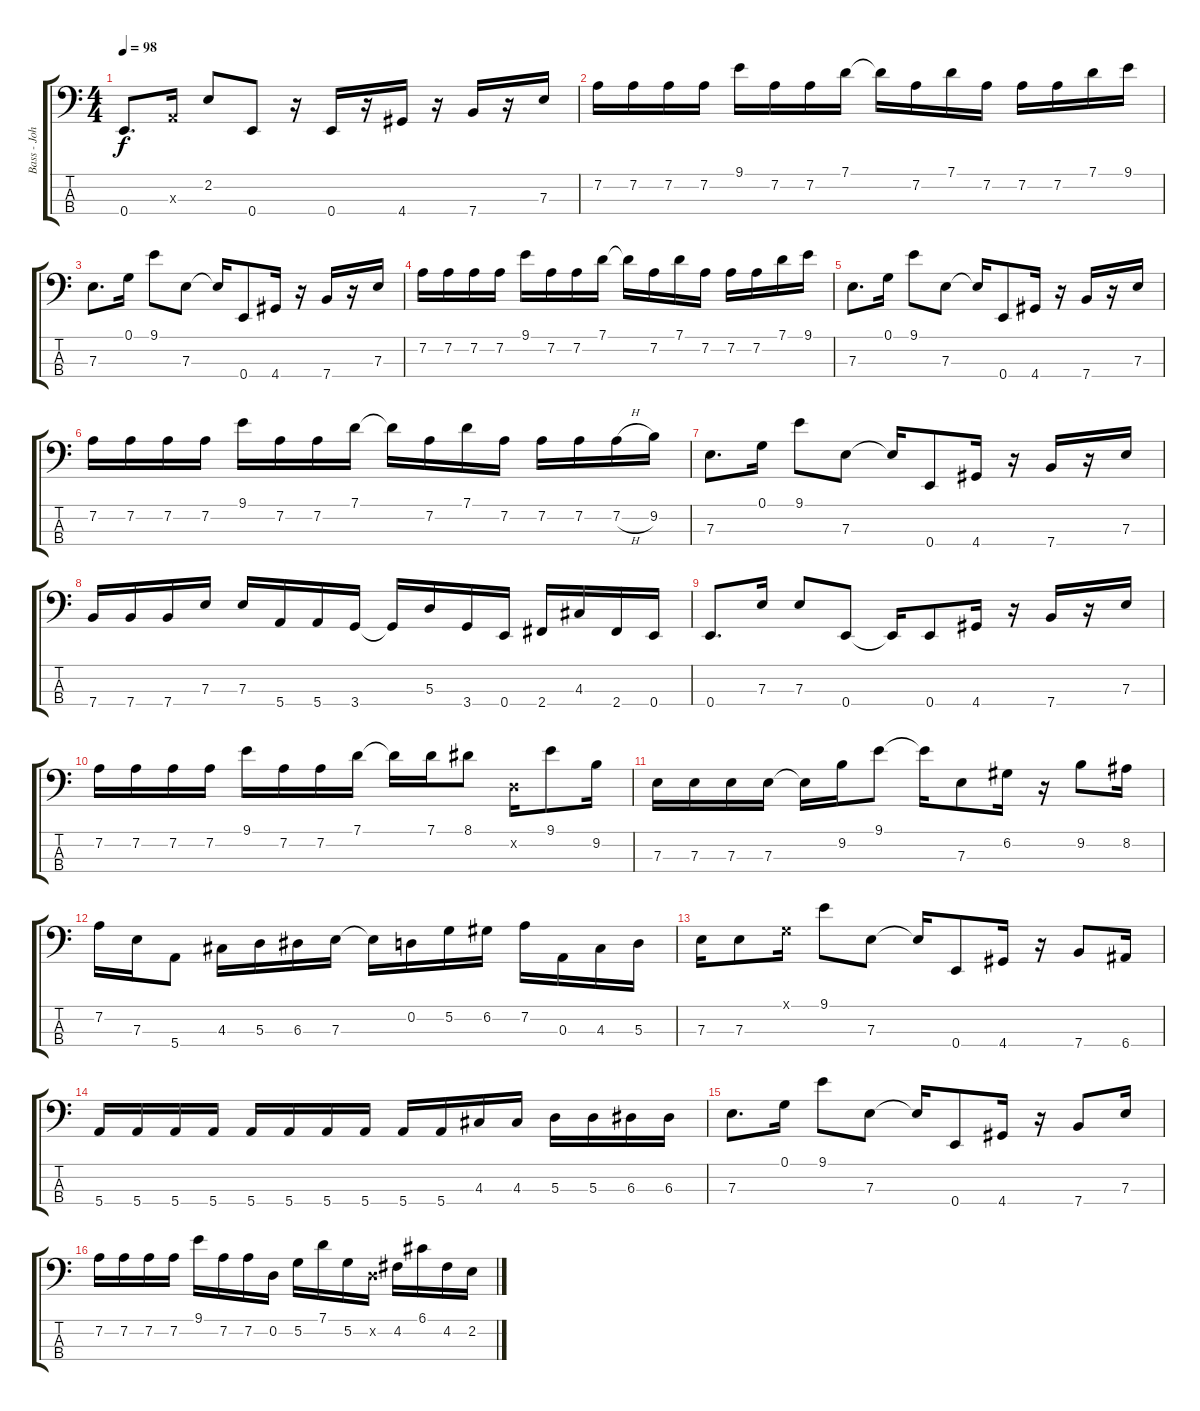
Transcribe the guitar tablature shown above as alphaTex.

\track ("Bass - John Paul Jones" "Bass - Joh") {instrument electricbassfinger}
\staff {score tabs}
\tuning (G2 D2 A1 E1) {hide}
\ts (4 4)
\tempo 98
\clef f4
\ks c
0.4.8{d dy f} 0.3{x}.16 2.2.8 0.4.8 r.16 0.4.16 r.16 4.4.16 r.16 7.4.16 r.16 7.3.16 |
7.2.16 7.2.16 7.2.16 7.2.16 9.1.16 7.2.16 7.2.16 7.1.16 7.1{t}.16 7.2.16 7.1.16 7.2.16 7.2.16 7.2.16 7.1.16 9.1.16 |
7.3.8{d} 0.1.16 9.1.8 7.3.8 7.3{t}.16 0.4.8 4.4.16 r.16 7.4.16 r.16 7.3.16 |
7.2.16 7.2.16 7.2.16 7.2.16 9.1.16 7.2.16 7.2.16 7.1.16 7.1{t}.16 7.2.16 7.1.16 7.2.16 7.2.16 7.2.16 7.1.16 9.1.16 |
7.3.8{d} 0.1.16 9.1.8 7.3.8 7.3{t}.16 0.4.8 4.4.16 r.16 7.4.16 r.16 7.3.16 |
7.2.16 7.2.16 7.2.16 7.2.16 9.1.16 7.2.16 7.2.16 7.1.16 7.1{t}.16 7.2.16 7.1.16 7.2.16 7.2.16 7.2.16 7.2{h}.16 9.2.16 |
7.3.8{d} 0.1.16 9.1.8 7.3.8 7.3{t}.16 0.4.8 4.4.16 r.16 7.4.16 r.16 7.3.16 |
7.4.16 7.4.16 7.4.16 7.3.16 7.3.16 5.4.16 5.4.16 3.4.16 3.4{t}.16 5.3.16 3.4.16 0.4.16 2.4.16 4.3.16 2.4.16 0.4.16 |
0.4.8{d} 7.3.16 7.3.8 0.4.8 0.4{t}.16 0.4.8 4.4.16 r.16 7.4.16 r.16 7.3.16 |
7.2.16 7.2.16 7.2.16 7.2.16 9.1.16 7.2.16 7.2.16 7.1.16 7.1{t}.16 7.1.16 8.1.8 0.2{x}.16 9.1.8 9.2.16 |
7.3.16 7.3.16 7.3.16 7.3.16 7.3{t}.16 9.2.16 9.1.8 9.1{t}.16 7.3.8 6.2.16 r.16 9.2.8 8.2.16 |
7.2.16 7.3.16 5.4.8 4.3.16 5.3.16 6.3.16 7.3.16 7.3{t}.16 0.2.16 5.2.16 6.2.16 7.2.16 0.3.16 4.3.16 5.3.16 |
7.3.16 7.3.8 0.1{x}.16 9.1.8 7.3.8 7.3{t}.16 0.4.8 4.4.16 r.16 7.4.8 6.4.16 |
5.4.16 5.4.16 5.4.16 5.4.16 5.4.16 5.4.16 5.4.16 5.4.16 5.4.16 5.4.16 4.3.16 4.3.16 5.3.16 5.3.16 6.3.16 6.3.16 |
7.3.8{d} 0.1.16 9.1.8 7.3.8 7.3{t}.16 0.4.8 4.4.16 r.16 7.4.8 7.3.16 |
7.2.16 7.2.16 7.2.16 7.2.16 9.1.16 7.2.16 7.2.16 0.2.16 5.2.16 7.1.16 5.2.16 0.2{x}.16 4.2.16 6.1.16 4.2.16 2.2.16
